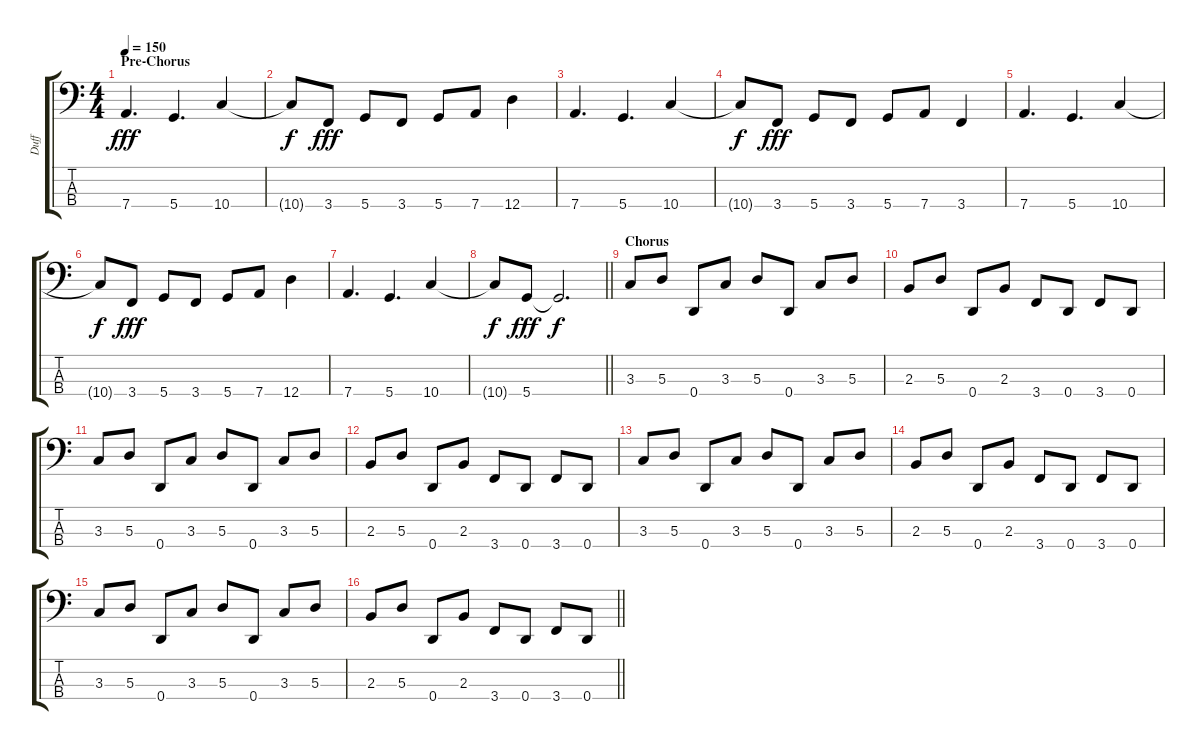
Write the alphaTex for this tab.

\track ("Duff" "Duff") {instrument electricbasspick}
\staff {score tabs}
\tuning (G2 D2 A1 D1) {hide}
\ts (4 4)
\section ("" "Pre-Chorus")
\tempo 150
\clef f4
\ks c
7.4.4{d dy fff} 5.4.4{d} 10.4.4 |
10.4{t}.8{dy f} 3.4.8{dy fff} 5.4.8 3.4.8 5.4.8 7.4.8 12.4.4 |
7.4.4{d} 5.4.4{d} 10.4.4 |
10.4{t}.8{dy f} 3.4.8{dy fff} 5.4.8 3.4.8 5.4.8 7.4.8 3.4.4 |
7.4.4{d} 5.4.4{d} 10.4.4 |
10.4{t}.8{dy f} 3.4.8{dy fff} 5.4.8 3.4.8 5.4.8 7.4.8 12.4.4 |
7.4.4{d} 5.4.4{d} 10.4.4 |
\barLineRight lightlight
10.4{t}.8{dy f} 5.4.8{dy fff} 5.4{t}.2{d dy f} |
\section ("" "Chorus")
3.3.8 5.3.8 0.4.8 3.3.8 5.3.8 0.4.8 3.3.8 5.3.8 |
2.3.8 5.3.8 0.4.8 2.3.8 3.4.8 0.4.8 3.4.8 0.4.8 |
3.3.8 5.3.8 0.4.8 3.3.8 5.3.8 0.4.8 3.3.8 5.3.8 |
2.3.8 5.3.8 0.4.8 2.3.8 3.4.8 0.4.8 3.4.8 0.4.8 |
3.3.8 5.3.8 0.4.8 3.3.8 5.3.8 0.4.8 3.3.8 5.3.8 |
2.3.8 5.3.8 0.4.8 2.3.8 3.4.8 0.4.8 3.4.8 0.4.8 |
3.3.8 5.3.8 0.4.8 3.3.8 5.3.8 0.4.8 3.3.8 5.3.8 |
\barLineRight lightlight
2.3.8 5.3.8 0.4.8 2.3.8 3.4.8 0.4.8 3.4.8 0.4.8
